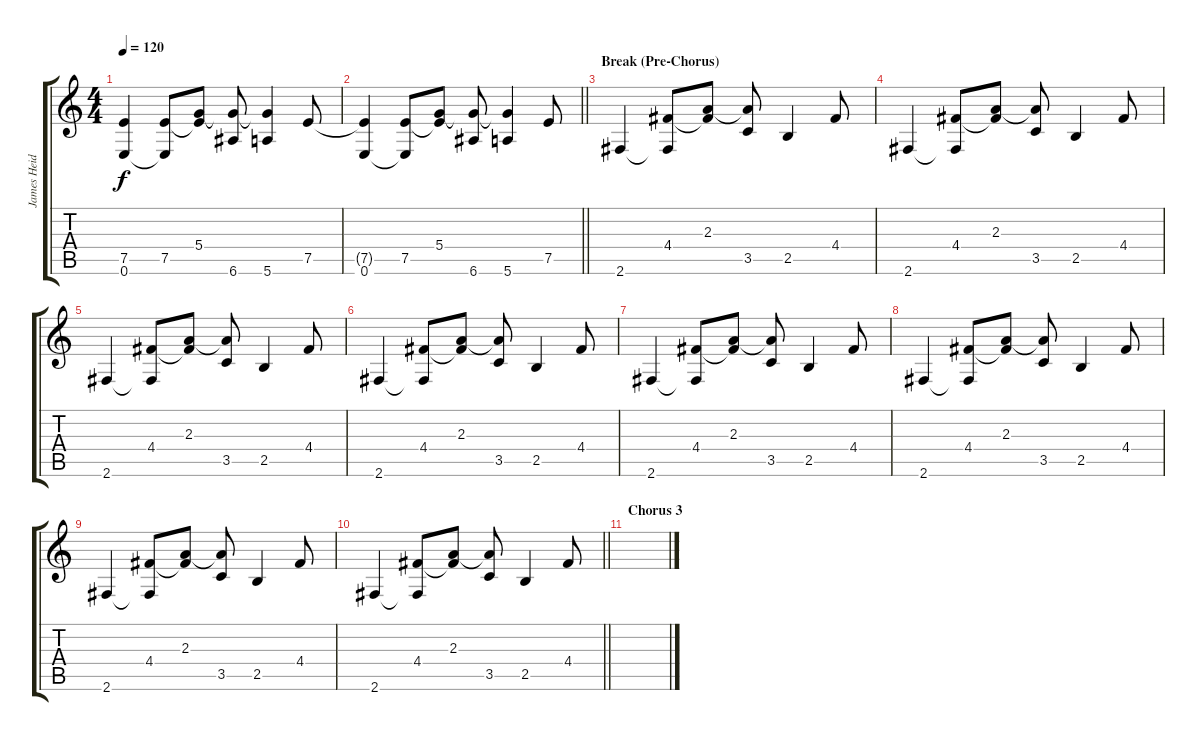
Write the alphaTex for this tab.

\track ("James Heidfield Acoustic" "James Heid") {instrument acousticguitarsteel}
\staff {score tabs}
\tuning (E4 B3 G3 D3 A2 E2) {hide}
\ts (4 4)
\tempo 120
\clef g2
\ks c
(7.5{t} 0.6).4{dy f} (7.5 0.6{t}).8 (5.4 7.5{t}).8 (5.4{t} 6.6).8 (5.4{t} 5.6).4 7.5.8 |
\barLineRight lightlight
(7.5{t} 0.6).4 (7.5 0.6{t}).8 (5.4 7.5{t}).8 (5.4{t} 6.6).8 (5.4{t} 5.6).4 7.5.8 |
\section ("" "Break (Pre-Chorus)")
2.6.4 (4.4 2.6{t}).8 (2.3 4.4{t}).8 (2.3{t} 3.5).8 2.5.4 4.4.8 |
2.6.4 (4.4 2.6{t}).8 (2.3 4.4{t}).8 (2.3{t} 3.5).8 2.5.4 4.4.8 |
2.6.4 (4.4 2.6{t}).8 (2.3 4.4{t}).8 (2.3{t} 3.5).8 2.5.4 4.4.8 |
2.6.4 (4.4 2.6{t}).8 (2.3 4.4{t}).8 (2.3{t} 3.5).8 2.5.4 4.4.8 |
2.6.4 (4.4 2.6{t}).8 (2.3 4.4{t}).8 (2.3{t} 3.5).8 2.5.4 4.4.8 |
2.6.4 (4.4 2.6{t}).8 (2.3 4.4{t}).8 (2.3{t} 3.5).8 2.5.4 4.4.8 |
2.6.4 (4.4 2.6{t}).8 (2.3 4.4{t}).8 (2.3{t} 3.5).8 2.5.4 4.4.8 |
\barLineRight lightlight
2.6.4 (4.4 2.6{t}).8 (2.3 4.4{t}).8 (2.3{t} 3.5).8 2.5.4 4.4.8 |
\section ("" "Chorus 3")
